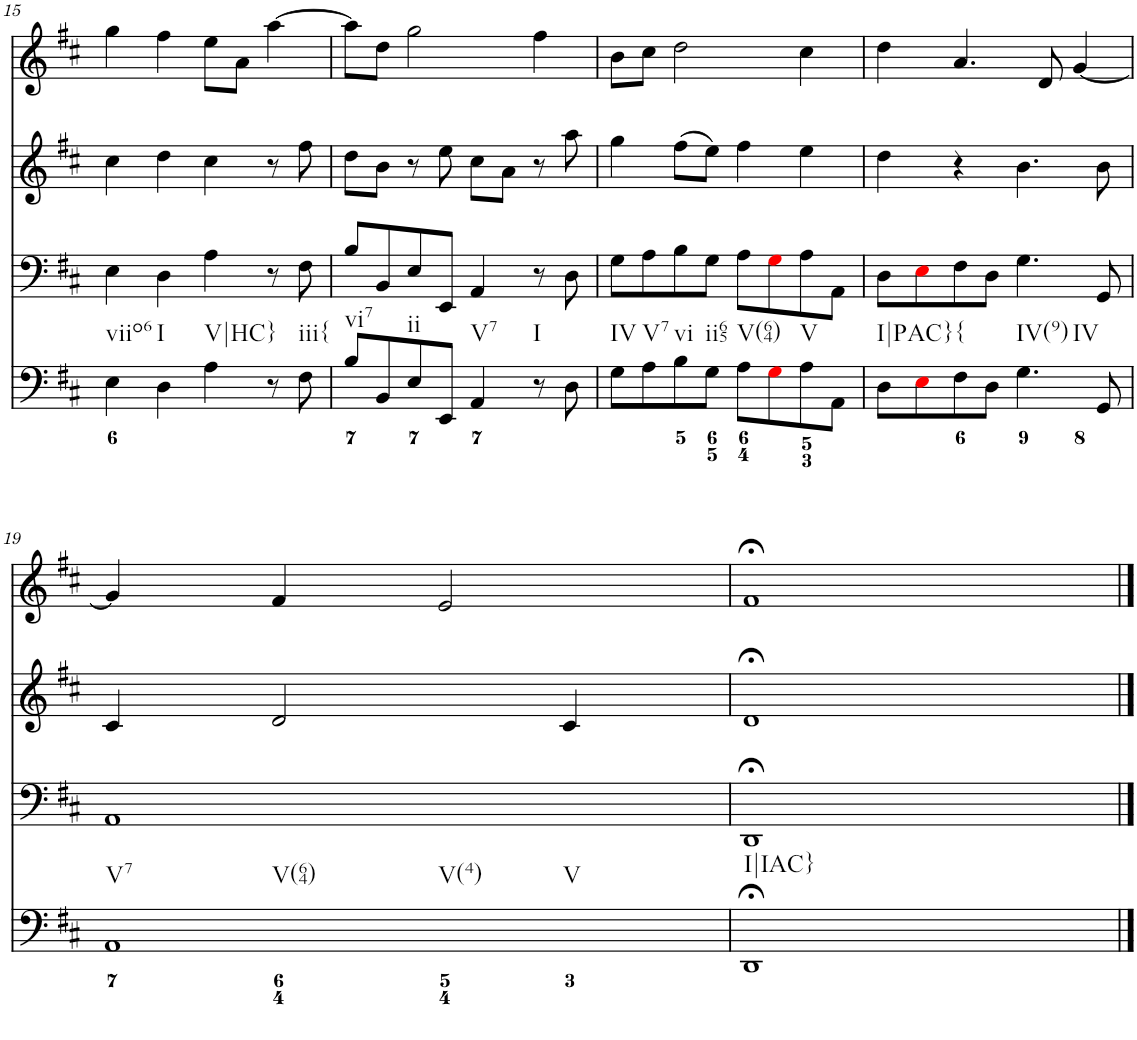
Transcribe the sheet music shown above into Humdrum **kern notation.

**kern	**kern	**kern	**kern
*part4	*part3	*part2	*part1
*staff4	*staff3	*staff2	*staff1
*I"Piano	*I"Piano	*I"Piano	*I"Piano
*I'Pno	*I'Pno	*I'Pno	*I'Pno
!!LO:PB:g=z
*clefF4	*clefF4	*clefG2	*clefG2
*k[f#c#]	*k[f#c#]	*k[f#c#]	*k[f#c#]
*D:	*D:	*D:	*D:
*M4/4	*M4/4	*M4/4	*M4/4
*met(c)	*met(c)	*met(c)	*met(c)
=15	=15	=15	=15
!LO:TX:b:t=viio6	!	!	!
4E\	4E\	4cc#\	4gg\
!LO:TX:b:t=I	!	!	!
4D\	4D\	4dd\	4ff#\
!LO:TX:b:t=V|HC}	!	!	!
4A\	4A\	4cc#\	8ee\L
.	.	.	8a\J
8r	8r	8r	[4aa\
!LO:TX:b:t=iii{	!	!	!
8F#\	8F#\	8ff#\	.
=16	=16	=16	=16
!LO:TX:b:t=vi7	!	!	!
8B/L	8B/L	8dd\L	8aa\L]
8BB/	8BB/	8b\J	8dd\J
!LO:TX:b:t=ii	!	!	!
8E/	8E/	8r	2gg\
8EE/J	8EE/J	8ee\	.
!LO:TX:b:t=V7	!	!	!
4AA/	4AA/	8cc#\L	.
.	.	8a\J	.
!LO:TX:b:t=I	!	!	!
8r	8r	8r	4ff#\
8D\	8D\	8aa\	.
=17	=17	=17	=17
!LO:TX:b:t=IV	!	!	!
8G\L	8G\L	4gg\	8b\L
!LO:TX:b:t=V7	!	!	!
8A\	8A\	.	8cc#\J
!LO:TX:b:t=vi	!	!	!
8B\	8B\	(8ff#\L	2dd\
!LO:TX:b:t=ii65	!	!	!
8G\J	8G\J	8ee\J)	.
!LO:TX:b:t=V(64)	!	!	!
8A\L	8A\L	4ff#\	.
8Gi\	8Gi\	.	.
!LO:TX:b:t=V	!	!	!
8A\	8A\	4ee\	4cc#\
8AA\J	8AA\J	.	.
=18	=18	=18	=18
!LO:TX:b:t=I|PAC}	!	!	!
8D\L	8D\L	4dd\	4dd\
8Ei\	8Ei\	.	.
!LO:TX:b:t={	!	!	!
8F#\	8F#\	4r	4.a/
8D\J	8D\J	.	.
!LO:TX:b:t=IV(9)	!	!	!
!LO:TX:b:t=IV	!	!	!
4.G\	4.G\	4.b\	.
.	.	.	8d/
.	.	.	[4g/
8GG/	8GG/	8b\	.
!!LO:LB:g=z
=19	=19	=19	=19
!LO:TX:b:t=V7	!	!	!
!LO:TX:b:t=V(64)	!	!	!
!LO:TX:b:t=V(4)	!	!	!
!LO:TX:b:t=V	!	!	!
1AA	1AA	4c#/	4g/]
.	.	2d/	4f#/
.	.	.	2e/
.	.	4c#/	.
=20	=20	=20	=20
!LO:TX:b:t=I|IAC}	!	!	!
1DD;<	1DD;<	1d;<	1f#;<
==	==	==	==
*-	*-	*-	*-
